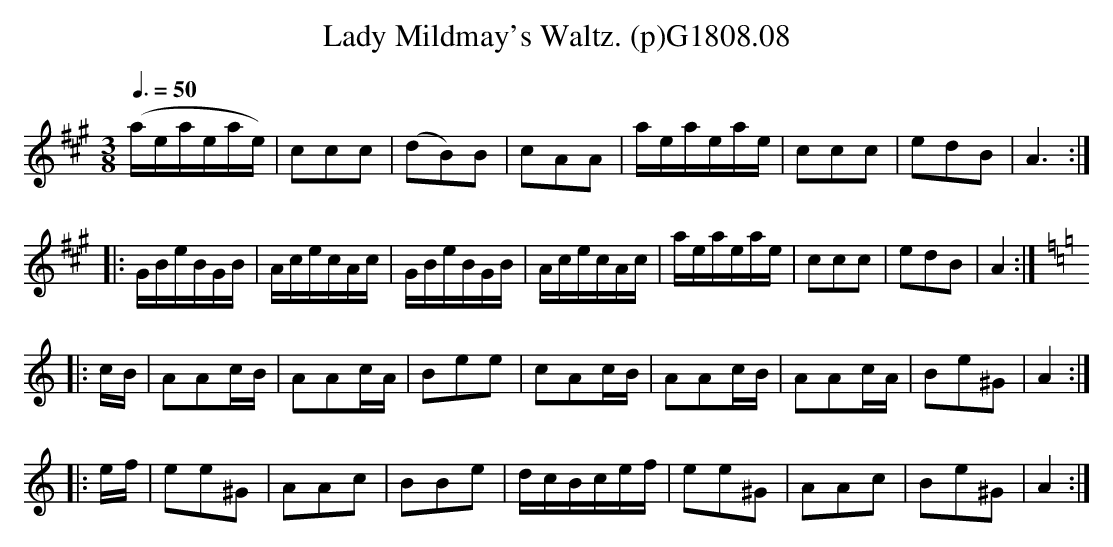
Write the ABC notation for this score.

X:1
T:Lady Mildmay's Waltz. (p)G1808.08
M:3/8
L:1/8
Q:3/8=50
K:A
(a/e/a/e/a/e/)|ccc|(dB)B|cAA|a/e/a/e/a/e/|ccc|edB|A3:|
|:[L:1/16]GBeBGB|AcecAc|GBeBGB|AcecAc|aeaeae|[L:1/8] ccc|edB|A2:|
K:Am
|:c/B/|AAc/B/|AAc/A/|Bee|cAc/B/|AAc/B/|AAc/A/|Be^G|A2:|
|:e/f/|ee^G|AAc|BBe|d/c/B/c/e/f/|ee^G|AAc|Be^G| A2:|
